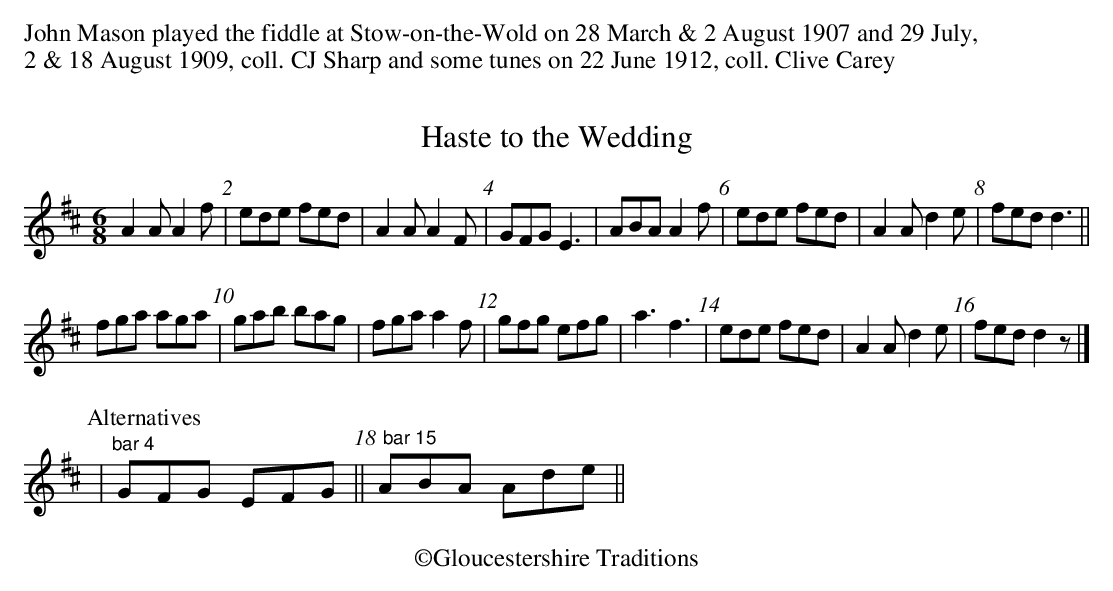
X:1
T:Haste to the Wedding
M:6/8
L:1/8
K:D
A2 A A2 f | ede fed | A2 A A2 F | GFG E3 | ABA A2 f | ede fed | A2 A d2 e | fed d3 ||
fga aga | gab bag | fga a2 f | gfg efg | a3 f3 | ede fed | A2 A d2 e | fed d2 z |]
[P:Alternatives]|"^bar 4"GFG EFG||"^  bar 15"ABA Ade||
